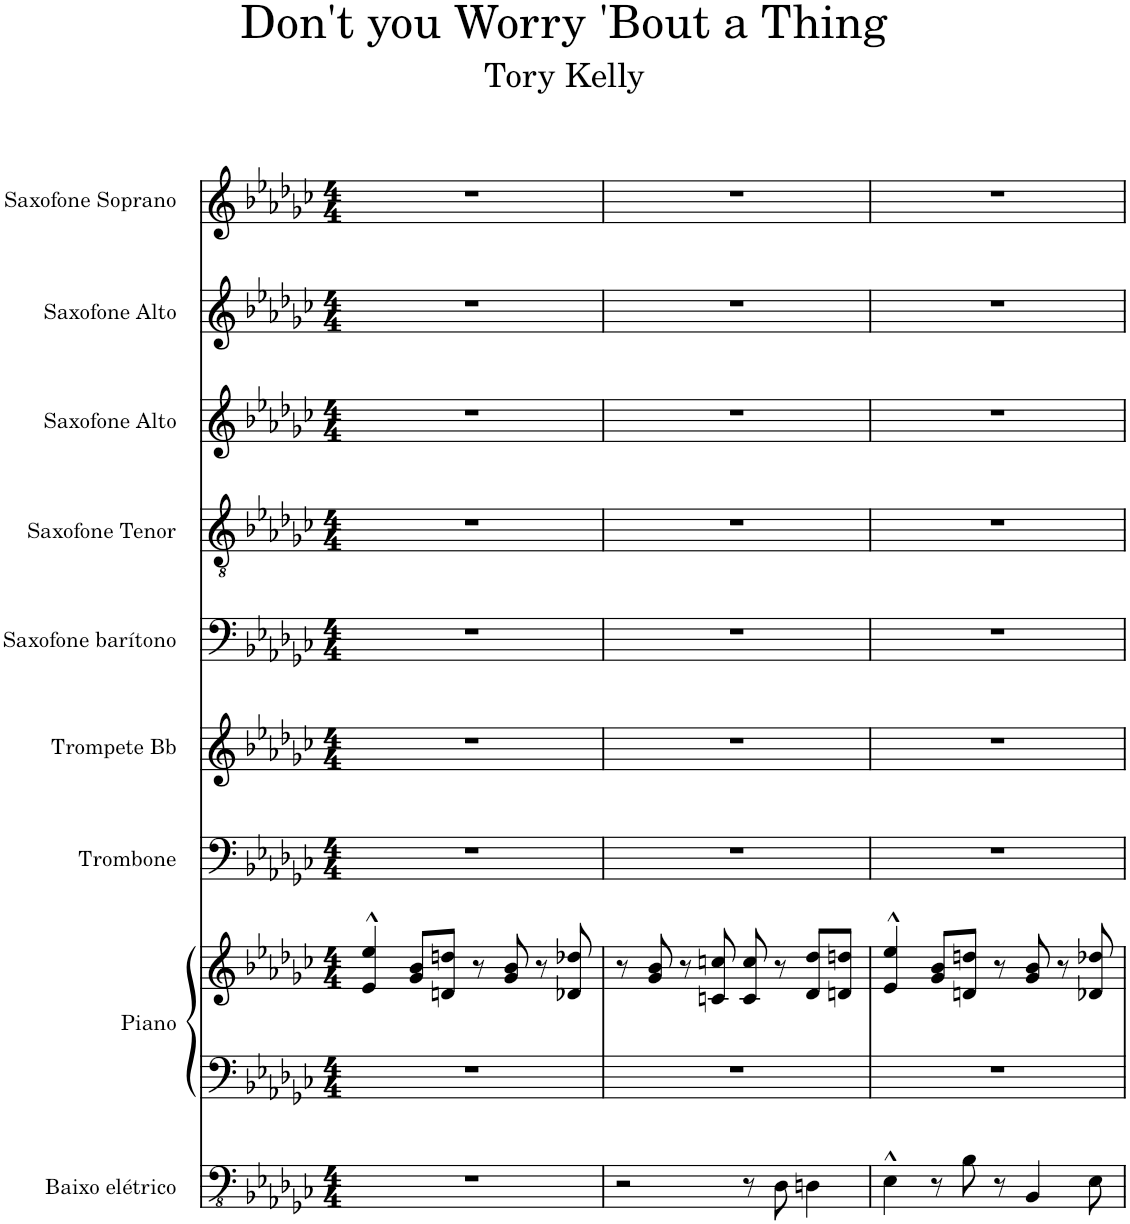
**kern	**kern	**kern	**kern	**kern	**kern	**kern	**kern	**kern	**kern
*part9	*part8	*part8	*part7	*part6	*part5	*part4	*part3	*part2	*part1
*staff10	*staff9	*staff8	*staff7	*staff6	*staff5	*staff4	*staff3	*staff2	*staff1
*I"Baixo elétrico	*I"Piano	*	*I"Trombone	*I"Trompete Bb	*I"Saxofone barítono	*I"Saxofone Tenor	*I"Saxofone Alto	*I"Saxofone Alto	*I"Saxofone Soprano
*I'B. El.	*I'Pno	*	*I'Tbn.	*I'Tpt. Bb	*	*I'Sax. Tn.	*	*	*I'Sax. Sop.
*clefFv4	*clefF4	*clefG2	*clefF4	*clefG2	*clefF4	*clefGv2	*clefG2	*clefG2	*clefG2
*	*	*	*	*ITrd1c2	*ITrd12c21	*ITrd8c14	*ITrd5c9	*ITrd5c9	*ITrd1c2
*k[b-e-a-d-g-c-]	*k[b-e-a-d-g-c-]	*k[b-e-a-d-g-c-]	*k[b-e-a-d-g-c-]	*k[b-e-a-d-g-c-]	*k[b-e-a-d-g-c-]	*k[b-e-a-d-g-c-]	*k[b-e-a-d-g-c-]	*k[b-e-a-d-g-c-]	*k[b-e-a-d-g-c-]
*M4/4	*M4/4	*M4/4	*M4/4	*M4/4	*M4/4	*M4/4	*M4/4	*M4/4	*M4/4
=1	=1	=1	=1	=1	=1	=1	=1	=1	=1
1r	1r	4e-/^^ 4ee-/^^	1r	1r	1r	1r	1r	1r	1r
.	.	8g-/ 8b-/L	.	.	.	.	.	.	.
.	.	8dn/ 8ddn/J	.	.	.	.	.	.	.
.	.	8r	.	.	.	.	.	.	.
.	.	8g-/ 8b-/	.	.	.	.	.	.	.
.	.	8r	.	.	.	.	.	.	.
.	.	8d-X/ 8dd-X/	.	.	.	.	.	.	.
=2	=2	=2	=2	=2	=2	=2	=2	=2	=2
2r	1r	8r	1r	1r	1r	1r	1r	1r	1r
.	.	8g-/ 8b-/	.	.	.	.	.	.	.
.	.	8r	.	.	.	.	.	.	.
.	.	8cn/ 8ccn/	.	.	.	.	.	.	.
8r	.	8c/ 8cc/	.	.	.	.	.	.	.
8DD-\	.	8r	.	.	.	.	.	.	.
4DDn\	.	8d-/ 8dd-/L	.	.	.	.	.	.	.
.	.	8dn/ 8ddn/J	.	.	.	.	.	.	.
=3	=3	=3	=3	=3	=3	=3	=3	=3	=3
4EE-^^\	1r	4e-/^^ 4ee-/^^	1r	1r	1r	1r	1r	1r	1r
8r	.	8g-/ 8b-/L	.	.	.	.	.	.	.
8BB-\	.	8dn/ 8ddn/J	.	.	.	.	.	.	.
8r	.	8r	.	.	.	.	.	.	.
4BBB-/	.	8g-/ 8b-/	.	.	.	.	.	.	.
.	.	8r	.	.	.	.	.	.	.
8EE-\	.	8d-X/ 8dd-X/	.	.	.	.	.	.	.
=	=	=	=	=	=	=	=	=	=
*-	*-	*-	*-	*-	*-	*-	*-	*-	*-
